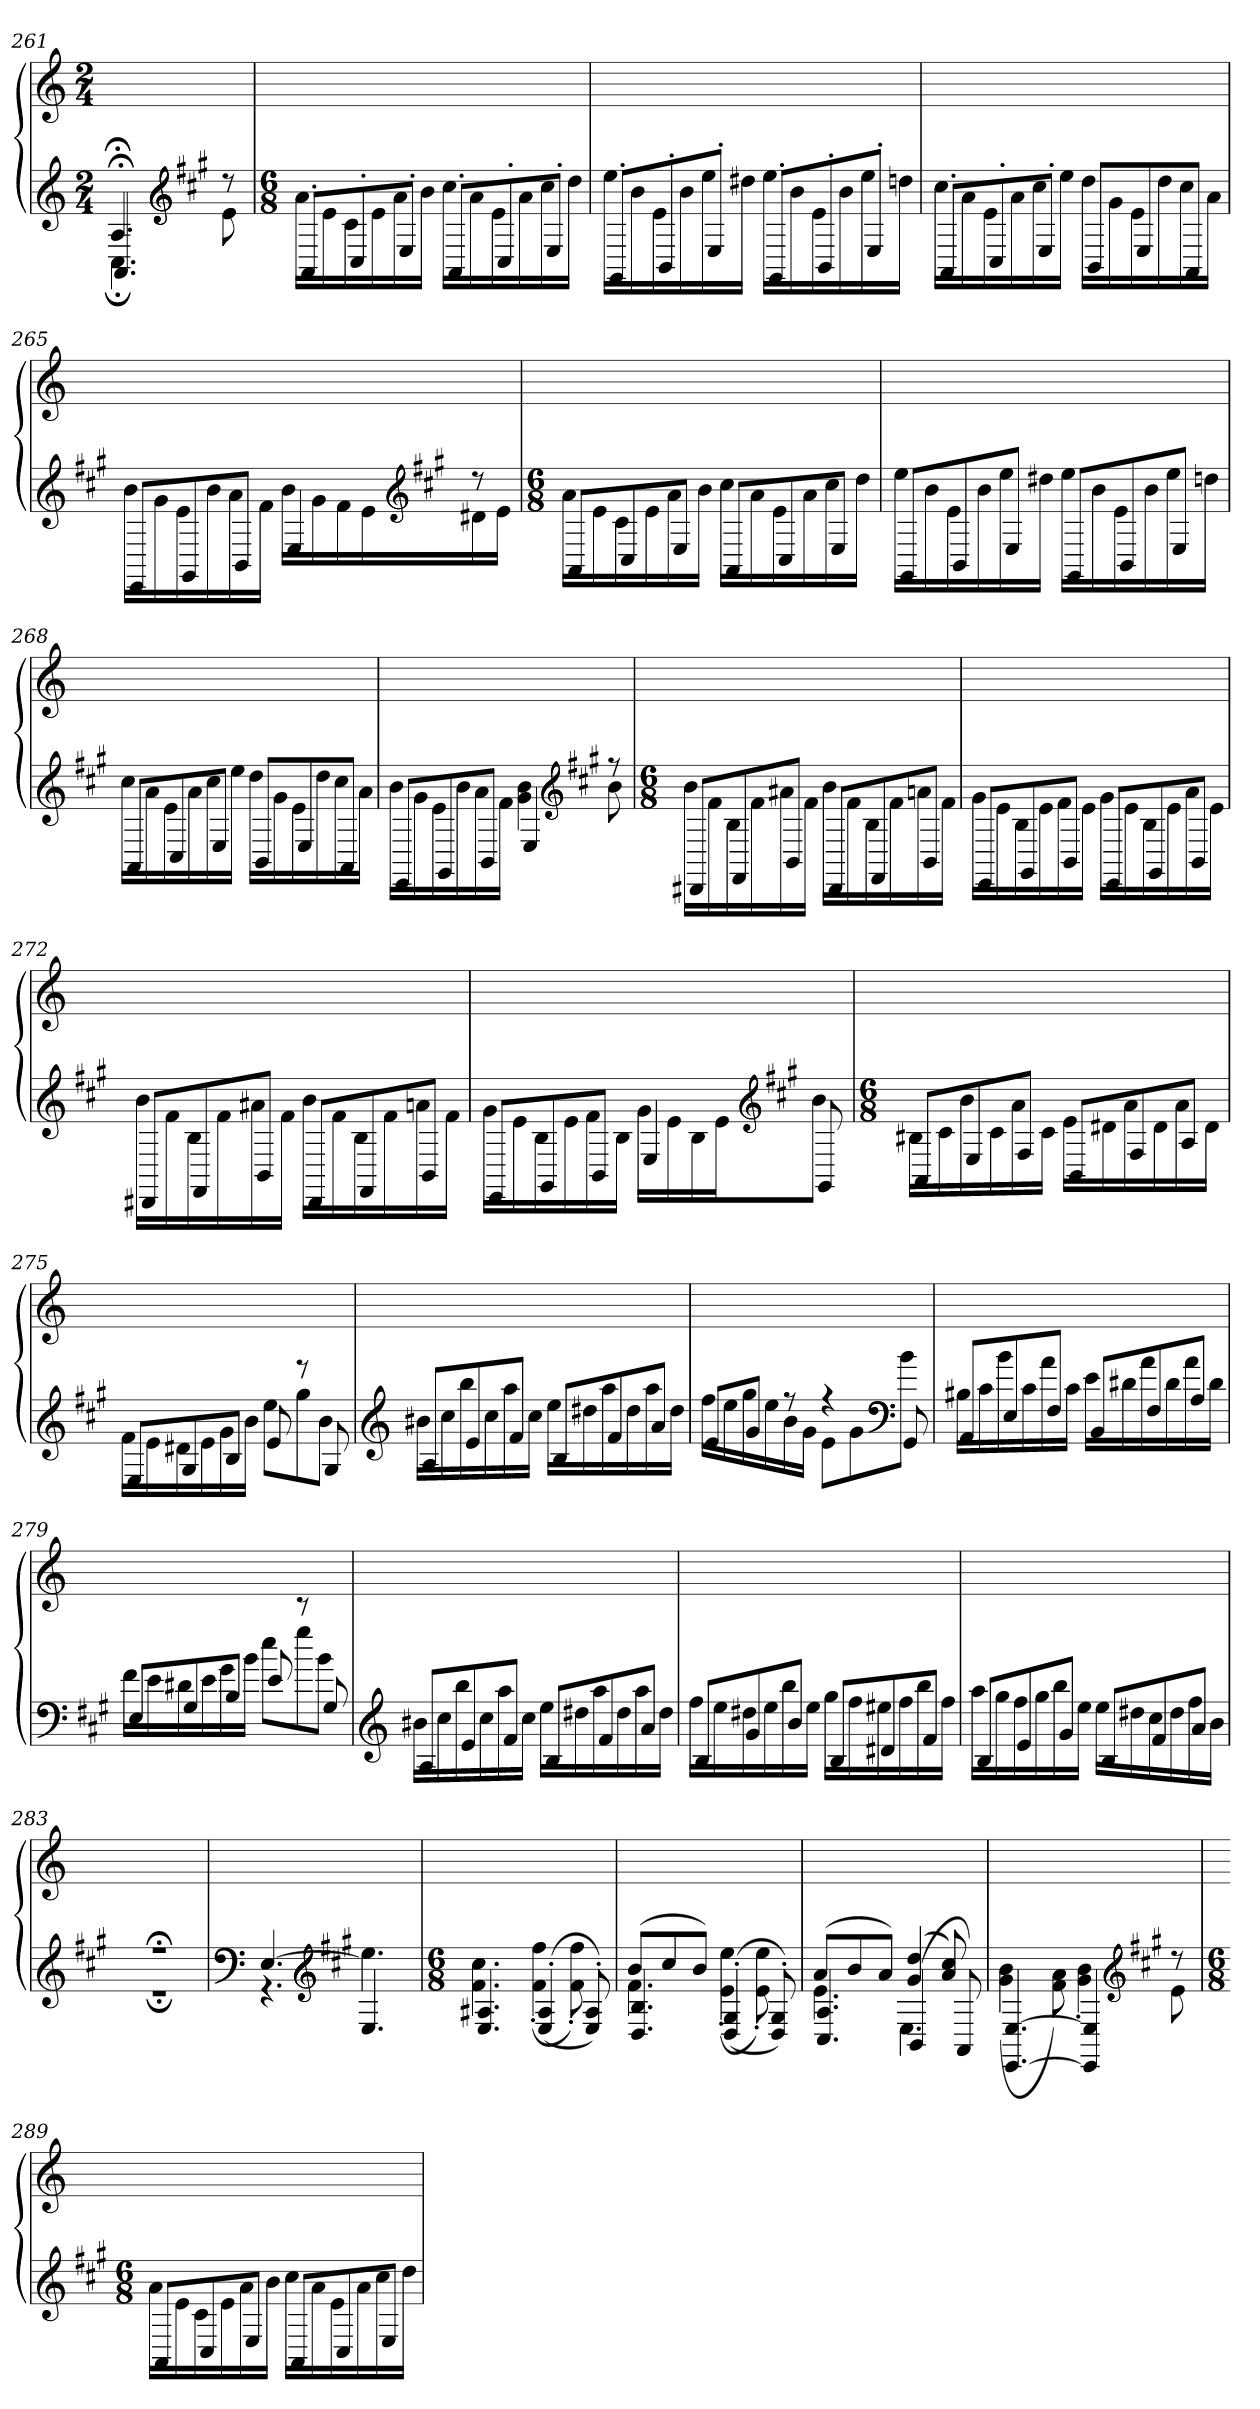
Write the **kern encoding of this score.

**kern	**kern
*part1	*part1
*staff2	*staff1
*clefG2	*clefG2
*k[]	*k[]
*a:	*a:
*M2/4	*M2/4
=261	=261
*^	*
*	*^	*
4.AA;<	4.C;<	4.A;<	2ryy
*clefG2	*	*	*
*k[f#c#g#]	*	*	*
*A:	*	*	*
8r	8e	8ryy	.
*v	*v	*v	*
=262	=262
*M6/8	*
*^	*
8AA'L	16aLL	2.ryy
.	16e	.
8C#'	16c#	.
.	16e	.
8E'J	16a	.
.	16bJJ	.
8AA'L	16cc#LL	.
.	16a	.
8C#'	16e	.
.	16a	.
8E'J	16cc#	.
.	16ddJJ	.
=263	=263	=263
8GG#'L	16eeLL	2.ryy
.	16b	.
8BB'	16e	.
.	16b	.
8E'J	16ee	.
.	16dd#XJJ	.
8GG#'L	16eeLL	.
.	16b	.
8BB'	16e	.
.	16b	.
8E'J	16ee	.
.	16ddnJJ	.
=264	=264	=264
8AA'L	16cc#LL	2.ryy
.	16a	.
8C#'	16e	.
.	16a	.
8E'J	16cc#	.
.	16eeJJ	.
8BBL	16ddLL	.
.	16g#	.
8E	16e	.
.	16dd	.
8AAJ	16cc#	.
.	16aJJ	.
=265	=265	=265
8EEL	16bLL	2.ryy
.	16g#	.
8GG#	16e	.
.	16b	.
8BBJ	16a	.
.	16f#JJ	.
4E	16bLL	.
.	16g#	.
.	16f#	.
.	16e	.
*clefG2	*	*
*k[f#c#g#]	*	*
*A:	*	*
8r	16d#X	.
.	16eJJ	.
=266	=266	=266
*M6/8	*	*
8AAL	16aLL	2.ryy
.	16e	.
8C#	16c#	.
.	16e	.
8EJ	16a	.
.	16bJJ	.
8AAL	16cc#LL	.
.	16a	.
8C#	16e	.
.	16a	.
8EJ	16cc#	.
.	16ddJJ	.
=267	=267	=267
8GG#L	16eeLL	2.ryy
.	16b	.
8BB	16e	.
.	16b	.
8EJ	16ee	.
.	16dd#XJJ	.
8GG#L	16eeLL	.
.	16b	.
8BB	16e	.
.	16b	.
8EJ	16ee	.
.	16ddnJJ	.
=268	=268	=268
8AAL	16cc#LL	2.ryy
.	16a	.
8C#	16e	.
.	16a	.
8EJ	16cc#	.
.	16eeJJ	.
8BBL	16ddLL	.
.	16g#	.
8E	16e	.
.	16dd	.
8AAJ	16cc#	.
.	16aJJ	.
=269	=269	=269
8EEL	16bLL	2.ryy
.	16g#	.
8GG#	16e	.
.	16b	.
8BBJ	16a	.
.	16f#JJ	.
4E	4g# 4b	.
*clefG2	*	*
*k[f#c#g#]	*	*
*A:	*	*
8r	8b	.
=270	=270	=270
*M6/8	*	*
8DD#XL	16bLL	2.ryy
.	16f#	.
8FF#	16B	.
.	16f#	.
8BBJ	16a#X	.
.	16f#JJ	.
8DD#L	16bLL	.
.	16f#	.
8FF#	16B	.
.	16f#	.
8BBJ	16an	.
.	16f#JJ	.
=271	=271	=271
8EEL	16g#LL	2.ryy
.	16e	.
8GG#	16B	.
.	16e	.
8BBJ	16f#	.
.	16eJJ	.
8EEL	16g#LL	.
.	16e	.
8GG#	16B	.
.	16e	.
8BBJ	16a	.
.	16eJJ	.
=272	=272	=272
8DD#XL	16bLL	2.ryy
.	16f#	.
8FF#	16B	.
.	16f#	.
8BBJ	16a#X	.
.	16f#JJ	.
8DD#L	16bLL	.
.	16f#	.
8FF#	16B	.
.	16f#	.
8BBJ	16an	.
.	16f#JJ	.
=273	=273	=273
8EEL	16g#LL	2.ryy
.	16e	.
8GG#	16B	.
.	16e	.
8BBJ	16f#	.
.	16BJJ	.
4E	16g#LL	.
.	16e	.
.	16B	.
.	16eJ	.
*clefG2	*	*
*k[f#c#g#]	*	*
*A:	*	*
8GG#	8bJ	.
=274	=274	=274
*M6/8	*	*
8AAL	16B#XLL	2.ryy
.	16c#	.
8E	16b	.
.	16c#	.
8F#J	16a	.
.	16c#JJ	.
8BBL	16eLL	.
.	16d#X	.
8F#	16a	.
.	16d#	.
8AJ	16a	.
.	16d#JJ	.
=275	=275	=275
8EL	16f#LL	2.ryy
.	16e	.
8G#	16d#X	.
.	16e	.
8BJ	16g#	.
.	16bJJ	.
8e	8eeL	.
8r	8gg#	.
8G#	8bJ	.
=276	=276	=276
*clefG2	*	*
8AL	16b#XLL	2.ryy
.	16cc#	.
8e	16bb	.
.	16cc#	.
8f#J	16aa	.
.	16cc#JJ	.
8BL	16eeLL	.
.	16dd#X	.
8f#	16aa	.
.	16dd#	.
8aJ	16aa	.
.	16dd#JJ	.
=277	=277	=277
8eL	16ff#LL	2.ryy
.	16ee	.
8g#J	16gg#	.
.	16ee	.
8r	16b	.
.	16g#JJ	.
4r	8eL	.
.	8g#	.
*clefF4	*	*
8GG#	8bJ	.
=278	=278	=278
8AAL	16B#XLL	2.ryy
.	16c#	.
8E	16b	.
.	16c#	.
8F#J	16a	.
.	16c#JJ	.
8BBL	16eLL	.
.	16d#X	.
8F#	16a	.
.	16d#	.
8AJ	16a	.
.	16d#JJ	.
=279	=279	=279
8EL	16f#LL	2.ryy
.	16e	.
8G#	16d#X	.
.	16e	.
8BJ	16g#	.
.	16bJJ	.
8e	8eeL	.
8r	8gg#	.
8G#	8bJ	.
=280	=280	=280
*clefG2	*	*
8AL	16b#XLL	2.ryy
.	16cc#	.
8e	16bb	.
.	16cc#	.
8f#J	16aa	.
.	16cc#JJ	.
8BL	16eeLL	.
.	16dd#X	.
8f#	16aa	.
.	16dd#	.
8aJ	16aa	.
.	16dd#JJ	.
=281	=281	=281
8BL	16ff#LL	2.ryy
.	16ee	.
8g#	16dd#X	.
.	16ee	.
8bJ	16bb	.
.	16eeJJ	.
8BL	16gg#LL	.
.	16ff#	.
8d#X	16ee#X	.
.	16ff#	.
8f#J	16bb	.
.	16ff#JJ	.
=282	=282	=282
8BL	16aaLL	2.ryy
.	16gg#	.
8e	16ff#	.
.	16gg#	.
8g#J	16bb	.
.	16eeJJ	.
8BL	16eeLL	.
.	16dd#X	.
8f#	16cc#	.
.	16dd#	.
8aJ	16ff#	.
.	16bJJ	.
=283	=283	=283
2.r;<	2.r;<	2.ryy
=284	=284	=284
*clefF4	*	*
[4.E	4.r	2.ryy
*clefG2	*	*
*k[f#c#g#]	*	*
*A:	*	*
4.E]	4.ee	.
=285	=285	=285
*M6/8	*	*
4.E 4.A#X	4.f# 4.cc#	2.ryy
(<(>4E' 4A#'	(4f#' 4ff#'	.
8E' 8A#'))	8f#' 8ff#')	.
=286	=286	=286
*	*^	*
4.D 4.B	4.f#	(8bL	2.ryy
.	.	8cc#	.
.	.	8bJ)	.
(<(>4D' 4G#'	(4e' 4ee'	4.ryy	.
8D' 8G#'))	8e' 8ee')	.	.
=287	=287	=287	=287
4.C# 4.A	4.e	(8aL	2.ryy
.	.	8b	.
.	.	8aJ)	.
(4BB	4.E	(4g# 4dd	.
8AA)	.	8a 8cc#)	.
*	*v	*v	*
=288	=288	=288
[4.EE [4.E	(4g# 4b	2.ryy
.	8f# 8a)	.
4EE] 4E]	4g#' 4b'	.
*clefG2	*	*
*k[f#c#g#]	*	*
*A:	*	*
8r	8e	.
=289	=289	=289
*M6/8	*	*
8AAL	16aLL	2.ryy
.	16e	.
8C#	16c#	.
.	16e	.
8EJ	16a	.
.	16bJJ	.
8AAL	16cc#LL	.
.	16a	.
8C#	16e	.
.	16a	.
8EJ	16cc#	.
.	16ddJJ	.
*v	*v	*
=	=
*-	*-
